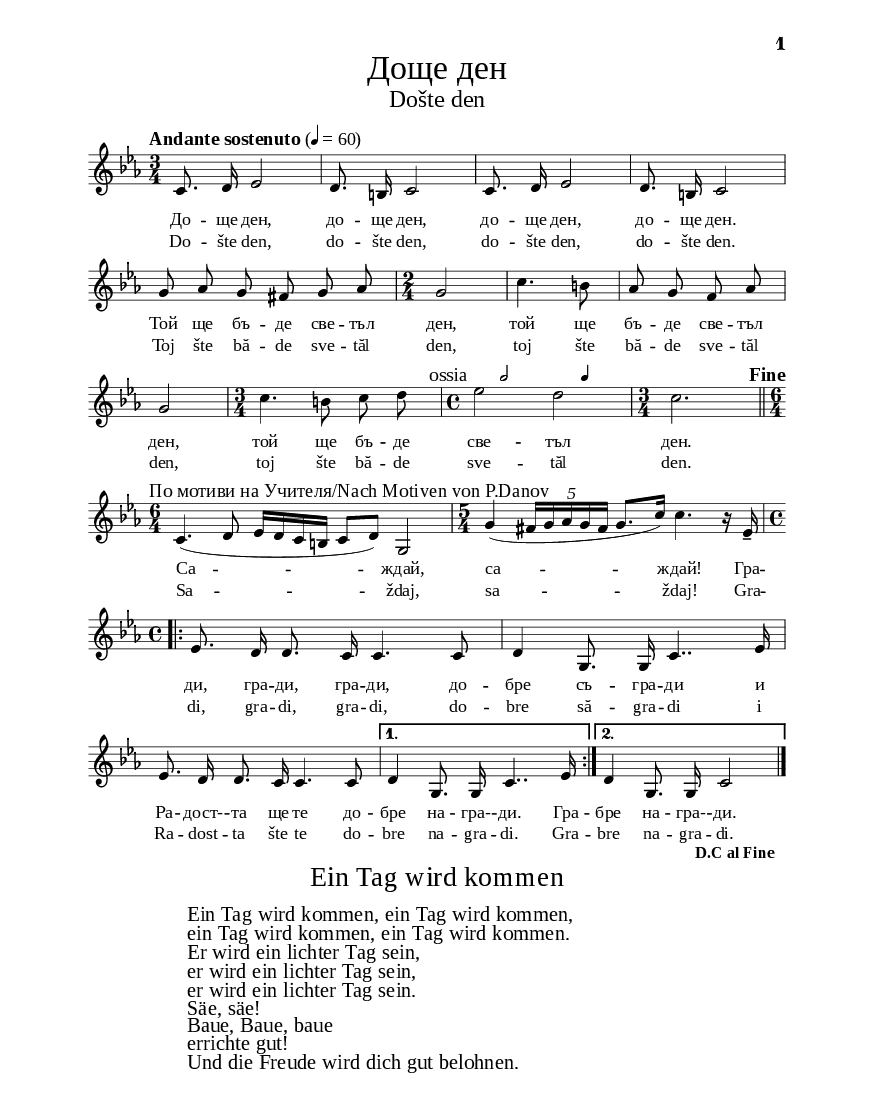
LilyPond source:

\version "2.24.3"

% include paper part and global functions
\include "include/globals.ily"

\bookpart {
  \label #'ref116
  \tocItem \markup "Доще ден – Došte den"
  \include "include/bookpart-paper.ily"
  \score {
    \include "include/score-layout.ily"



    \new Voice \absolute {
      \clef treble
      \key c \minor
      \time 3/4
      \tempoFunc "Andante sostenuto" 4 "60"

      \autoBeamOff


      c'8. d'16 es'2 | d'8. b16 c'2 | c'8. d'16 es'2 |  d'8. b16 c'2 \break |

      g'8 as'8 g'8 fis'8 g'8 as'8 | \time 2/4  g'2 | c''4. b'8 | as'8 g'8 f'8 as'8 \break |


      g'2 | \time 3/4  c''4. b'8 c''8

      \tempo \markup {
        % make tempo note smaller
        \concat {
          \normal-text { "       ossia       "  }
          \fontsize #-4 \general-align #Y #DOWN \note {2} #0.8
          \normal-text { "                "  }
          \fontsize #-4 \general-align #Y #DOWN \note {4} #0.8
          "                                   Fine"
        }
      }


      d''8 | \time 4/4  es''2 d''2 | \time 3/4  | c''2. \bar "||" \break |


      \autoBeamOn

      \time 6/4  \tempo \markup {
        % make tempo note smaller
        \concat {
          \normal-text {"По мотиви на Учителя/Nach Motiven von P.Danov"}
        }
      } c'4. ( d'8 es'16 d'16 c'16 b16 c'8 d'8 ) g2 | \time 5/4  g'4 ( \once \override TupletBracket.stencil = ##f
      \times 4/5  {
        fis'16 g'16 as'16 g'16 fis'16
      } g'8. c''16 ) c''4. r16 es'16 -- \break |

      \autoBeamOff
      \time 4/4  \repeat volta 2 {
        es'8. d'16 d'8. c'16 c'4. c'8 | d'4 g8. g16 c'4.. es'16 \break |

        es'8. d'16 d'8. c'16 c'4. c'8 |
      }  \alternative {
        { d'4 g8. g16 c'4.. es'16 | }
        { d'4 g8. g16 c'2 }
      }
      \bar "|."
    }

    \addlyrics {
      До  --  ще
      ден,   до  --  ще   ден,   до  --  ще   ден,   до  --  ще   ден.
      Той   ще   бъ  --  де   све  --  тъл   ден,   той   ще   бъ  --
      де   све  --  тъл   ден,   той   ще   бъ  --  де   све  --  тъл
      ден.   Са  --  ждай,   са  --  ждай!   Гра  --  ди,   гра  --  ди,
      гра  --  ди,   до  --  бре   съ  --  гра  --  ди   и   Ра  --
      "дост-"  --  та   ще   те   до  --  бре   на  --  "гра-"  --  ди.   Гра
      --  бре   на  --  "гра-"  --  ди.
    }
    \addlyrics {
      Do  --  šte
      den,   do  --  šte   den,   do  --  šte   den,   do  --  šte   den.
      Toj   šte   bă  --  de   sve  --  tăl   den,   toj   šte   bă  --
      de   sve  --  tăl   den,   toj   šte   bă  --  de   sve  --  tăl
      den.   Sa  --  ždaj,   sa  --  ždaj!   Gra  --  di,   gra  --  di,
      gra  --  di,   do  --  bre   să  --  gra  --  di   i   Ra  --
      dost  --  ta   šte   te   do  --  bre   na  --  gra  --  di.   Gra
      --  bre   na  --  gra  --  di.
    }

    \header {
      title = \titleFunc "Доще ден" "Došte den"
    }

    \midi{}
  } % score


  \markup \dc-one "D.C al Fine"

  %

  % include foreign translation(s) of the song


  \version "2.24.3"

\markup \fill-line { \fontsize #deTitleFontSize "Ein Tag wird kommen" }
\markup \null
\markup \null
\markup \fontsize #deCoupletFontSize {
  \hspace #12
  \override #`(baseline-skip . ,deCoupletBaselineSkip)

  \column {

    \line { " "Ein Tag wird kommen, ein Tag wird kommen,}

    \line { " "ein Tag wird kommen, ein Tag wird kommen.}

    \line { " "Er wird ein lichter Tag sein,}

    \line { " "er wird ein lichter Tag sein,}

    \line { " "er wird ein lichter Tag sein.}
    \line { " "Säe, säe!}

    \line { " "Baue, Baue, baue }

    \line { " "errichte gut!}

    \line { " "Und die Freude wird dich gut belohnen.}
  }
}


} % bookpart
